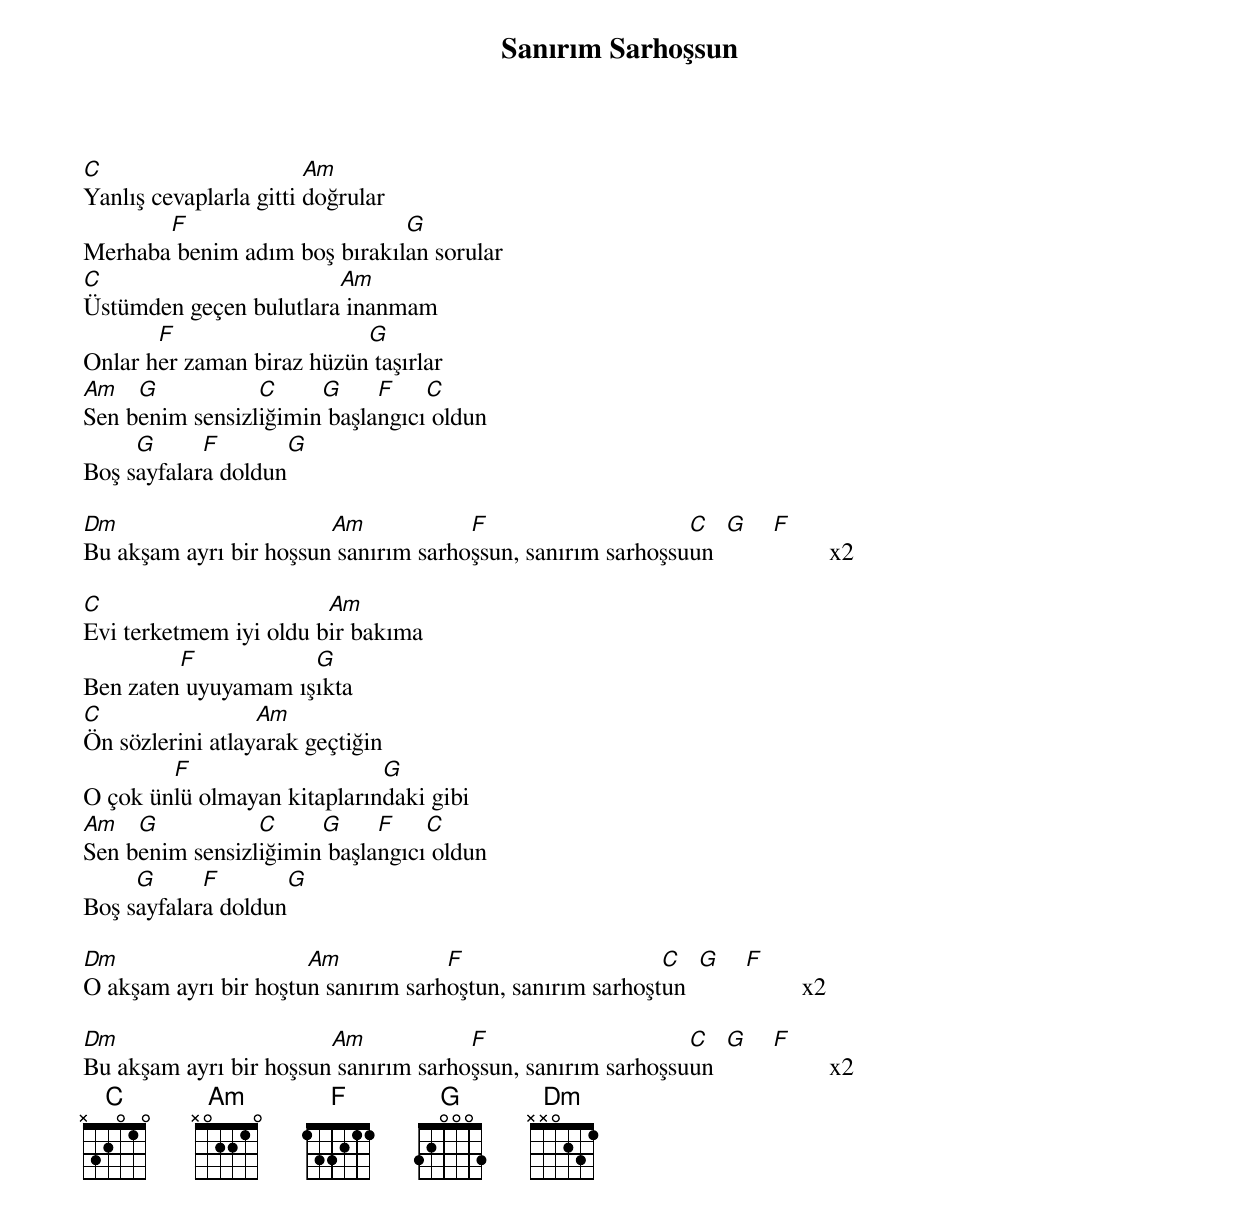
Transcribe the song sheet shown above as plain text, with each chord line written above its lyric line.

{title: Sanırım Sarhoşsun}
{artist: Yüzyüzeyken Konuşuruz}

C                       Am
Yanlış cevaplarla gitti doğrular
       F                      G
Merhaba benim adım boş bırakılan sorular
C                       Am
Üstümden geçen bulutlara inanmam
       F                   G
Onlar her zaman biraz hüzün taşırlar
Am   G           C     G     F    C
Sen benim sensizliğimin başlangıcı oldun
     G      F          G
Boş sayfalara doldun

Dm                      Am            F                     C   G   F
Bu akşam ayrı bir hoşsun sanırım sarhoşsun, sanırım sarhoşsuun               x2

C                       Am
Evi terketmem iyi oldu bir bakıma
         F           G
Ben zaten uyuyamam ışıkta
C                 Am
Ön sözlerini atlayarak geçtiğin
        F                    G
O çok ünlü olmayan kitaplarındaki gibi
Am   G           C     G     F    C
Sen benim sensizliğimin başlangıcı oldun
     G      F          G
Boş sayfalara doldun

Dm                    Am            F                     C   G   F
O akşam ayrı bir hoştun sanırım sarhoştun, sanırım sarhoştun               x2

Dm                      Am            F                     C   G   F
Bu akşam ayrı bir hoşsun sanırım sarhoşsun, sanırım sarhoşsuun               x2
